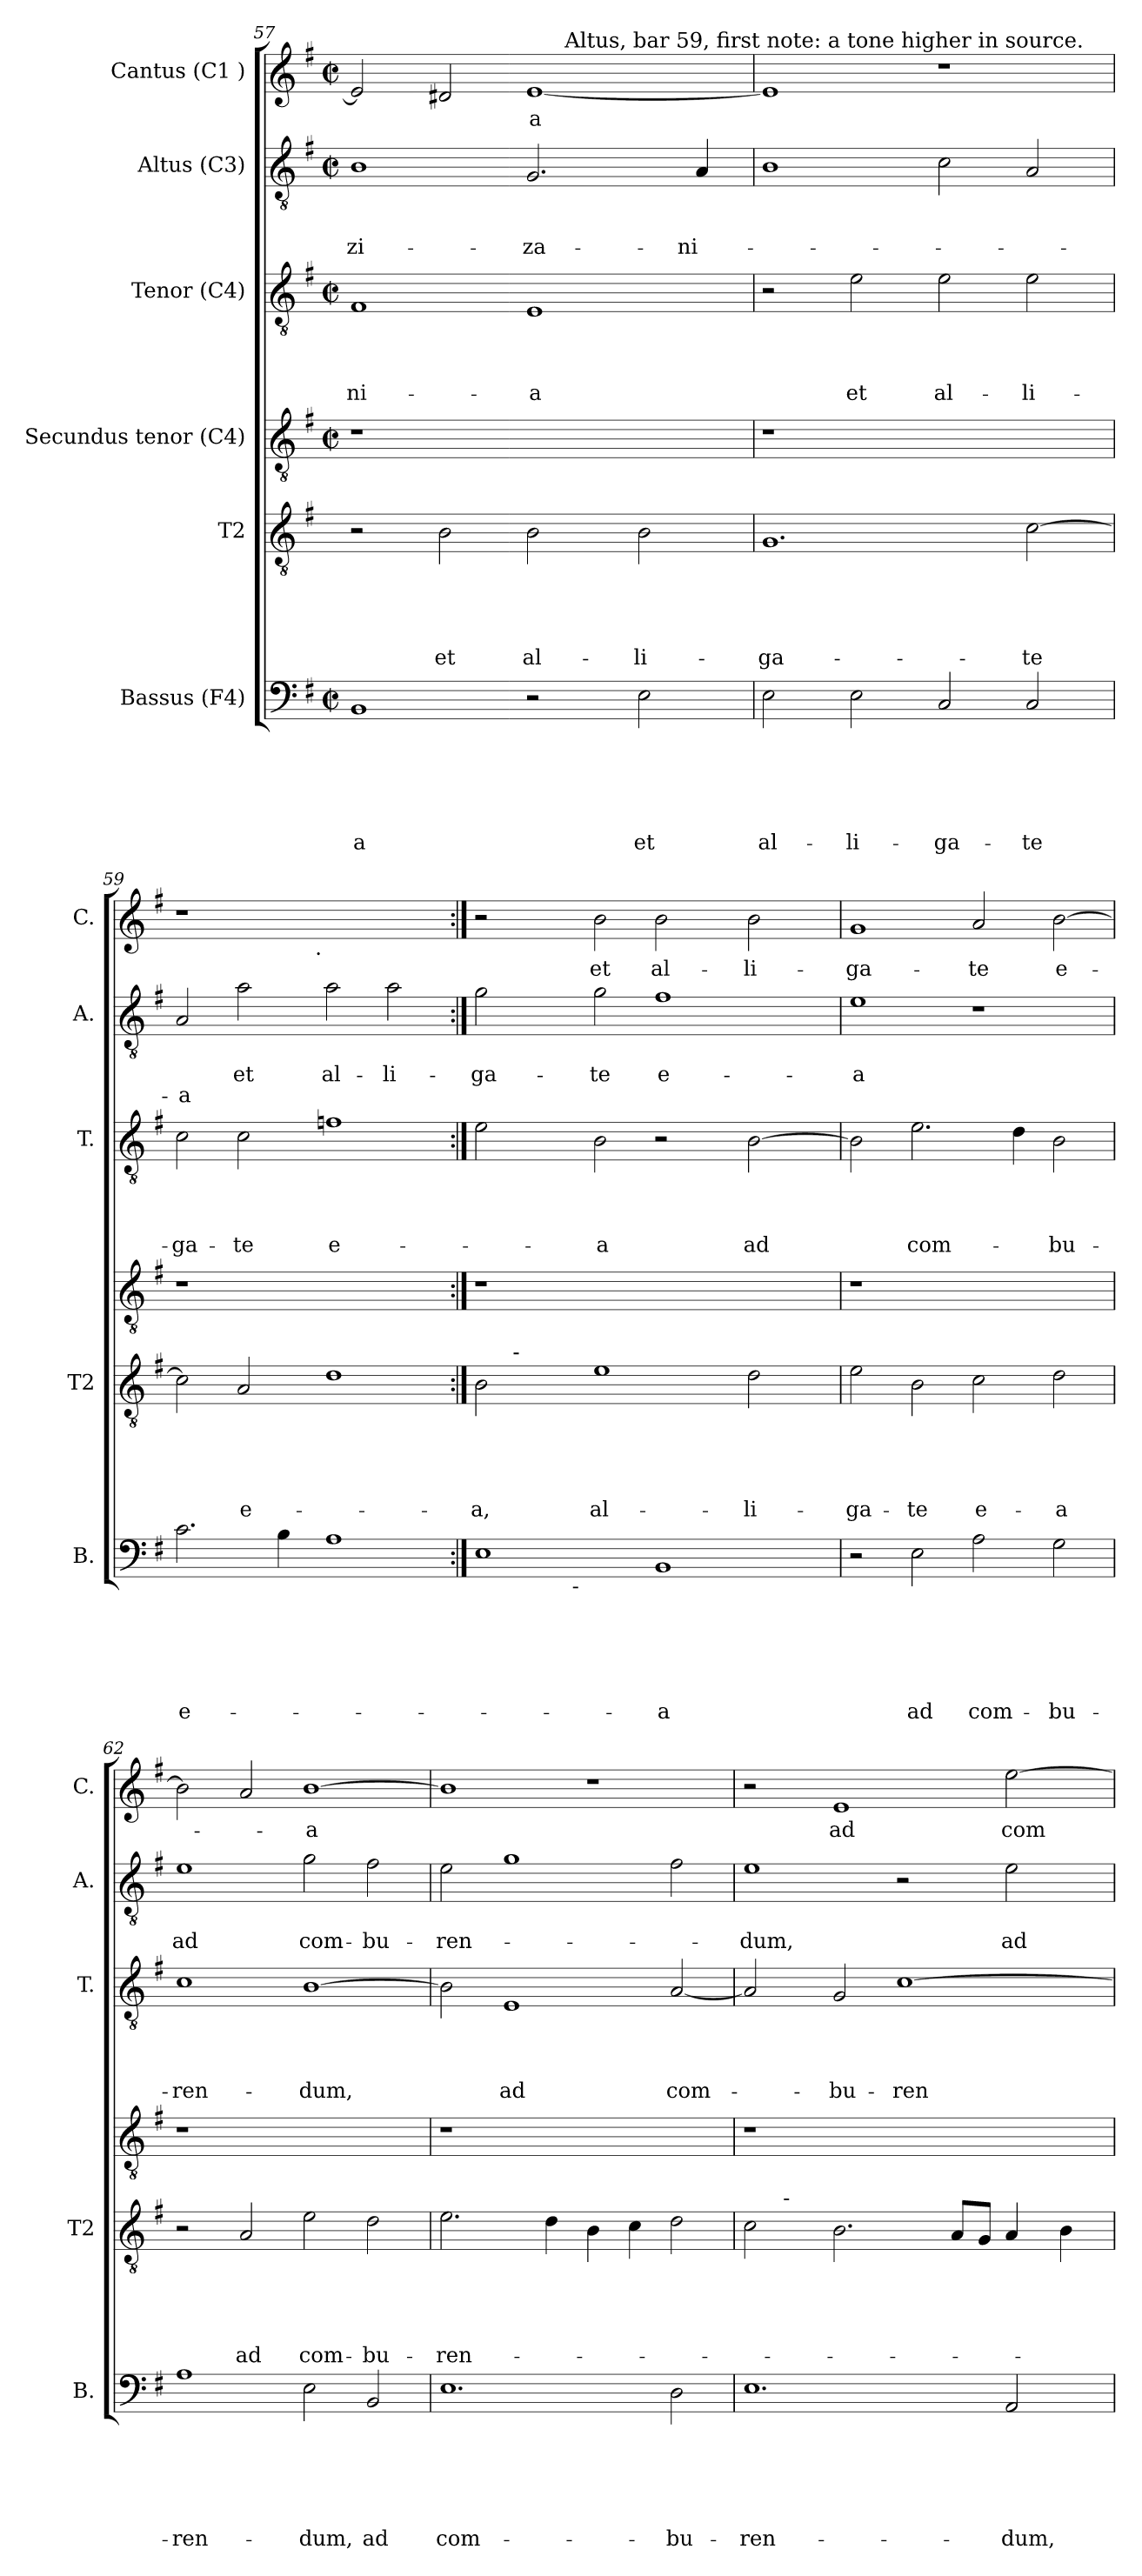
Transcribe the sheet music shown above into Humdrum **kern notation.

**kern	**text	**text	**text	**text	**text	**text	**kern	**text	**text	**text	**text	**text	**kern	**kern	**text	**text	**text	**text	**kern	**text	**text	**text	**kern	**text
*part6	*part6	*part6	*part6	*part6	*part6	*part6	*part5	*part5	*part5	*part5	*part5	*part5	*part4	*part3	*part3	*part3	*part3	*part3	*part2	*part2	*part2	*part2	*part1	*part1
*staff6	*staff6	*staff6	*staff6	*staff6	*staff6	*staff6	*staff5	*staff5	*staff5	*staff5	*staff5	*staff5	*staff4	*staff3	*staff3	*staff3	*staff3	*staff3	*staff2	*staff2	*staff2	*staff2	*staff1	*staff1
*I"Bassus (F4)	*	*	*	*	*	*	*I"T2	*	*	*	*	*	*I"Secundus tenor (C4)	*I"Tenor (C4)	*	*	*	*	*I"Altus (C3)	*	*	*	*I"Cantus (C1 )	*
*I'B.	*	*	*	*	*	*	*I'T2	*	*	*	*	*	*	*I'T.	*	*	*	*	*I'A.	*	*	*	*I'C.	*
*clefF4	*	*	*	*	*	*	*clefGv2	*	*	*	*	*	*clefGv2	*clefGv2	*	*	*	*	*clefGv2	*	*	*	*clefG2	*
*k[f#]	*	*	*	*	*	*	*k[f#]	*	*	*	*	*	*k[f#]	*k[f#]	*	*	*	*	*k[f#]	*	*	*	*k[f#]	*
*G:	*	*	*	*	*	*	*G:	*	*	*	*	*	*G:	*G:	*	*	*	*	*G:	*	*	*	*G:	*
*M2/2	*	*	*	*	*	*	*	*	*	*	*	*	*M2/2	*M2/2	*	*	*	*	*M2/2	*	*	*	*M2/2	*
*met(c|)	*	*	*	*	*	*	*	*	*	*	*	*	*met(c|)	*met(c|)	*	*	*	*	*met(c|)	*	*	*	*met(c|)	*
=57	=57	=57	=57	=57	=57	=57	=57	=57	=57	=57	=57	=57	=57	=57	=57	=57	=57	=57	=57	=57	=57	=57	=57	=57
!	!	!	!	!	!	!LO:LY:b:rj	!	!	!	!	!	!	!	!	!	!	!	!LO:LY:b	!	!	!	!LO:LY:b	!	!
*	*	*	*	*	*	*	*	*	*	*	*	*	*	*	*	*	*	*	*	*	*	*	*^	*
1BB	.	.	.	.	.	-a	2r	.	.	.	.	.	1r	1F#	.	.	.	-ni-	1B	.	.	zi-	2e/]	1ryy	.
!	!	!	!	!	!	!	!	!	!	!	!	!LO:LY:b	!	!	!	!	!	!	!	!	!	!	!	!	!
.	.	.	.	.	.	.	2B\	.	.	.	.	et	.	.	.	.	.	.	.	.	.	.	2d#/	.	.
!	!	!	!	!	!	!	!	!	!	!	!	!LO:LY:b	!	!	!	!	!	!LO:LY:b:rj	!	!	!	!LO:LY:b	!	!	!LO:LY:b:rj
2r	.	.	.	.	.	.	2B\	.	.	.	.	al-	1ryy	1E	.	.	.	-a	2.G/	.	.	-za-	[<1e	8ryy	-a
!	!	!	!	!	!	!	!	!	!	!	!	!	!	!	!	!	!	!	!	!	!	!	!	!LO:TX:a:t=Altus, bar 59, first note&colon; a tone higher in source.	!
.	.	.	.	.	.	.	.	.	.	.	.	.	.	.	.	.	.	.	.	.	.	.	.	2..ryy	.
!	!	!	!	!	!	!LO:LY:b	!	!	!	!	!	!LO:LY:b	!	!	!	!	!	!	!	!	!	!	!	!	!
2E\	.	.	.	.	.	et	2B\	.	.	.	.	-li-	.	.	.	.	.	.	.	.	.	.	.	.	.
!	!	!	!	!	!	!	!	!	!	!	!	!	!	!	!	!	!	!	!	!	!	!LO:LY:b	!	!	!
.	.	.	.	.	.	.	.	.	.	.	.	.	.	.	.	.	.	.	4A/	.	.	-ni-	.	.	.
=58	=58	=58	=58	=58	=58	=58	=58	=58	=58	=58	=58	=58	=58	=58	=58	=58	=58	=58	=58	=58	=58	=58	=58	=58	=58
!	!	!	!	!	!	!LO:LY:b	!	!	!	!	!	!LO:LY:b	!	!	!	!	!	!	!	!	!	!	!	!	!
*	*	*	*	*	*	*	*	*	*	*	*	*	*	*	*	*	*	*	*	*	*	*	*v	*v	*
2E\	.	.	.	.	.	al-	1.G	.	.	.	.	-ga-	1r	2r	.	.	.	.	1B	.	.	.	1e]	.
!	!	!	!	!	!	!LO:LY:b	!	!	!	!	!	!	!	!	!	!	!	!LO:LY:b	!	!	!	!	!	!
2E\	.	.	.	.	.	-li-	.	.	.	.	.	.	.	2e\	.	.	.	et	.	.	.	.	.	.
!	!	!	!	!	!	!LO:LY:b	!	!	!	!	!	!	!	!	!	!	!	!LO:LY:b	!	!	!	!	!	!
2C/	.	.	.	.	.	-ga-	.	.	.	.	.	.	1ryy	2e\	.	.	.	al-	2c\	.	.	.	1r	.
!	!	!	!	!	!	!LO:LY:b	!	!	!	!	!	!LO:LY:b	!	!	!	!	!	!LO:LY:b	!	!	!	!	!	!
2C/	.	.	.	.	.	-te	[>2c\	.	.	.	.	-te	.	2e\	.	.	.	-li-	2A/	.	.	.	.	.
=59	=59	=59	=59	=59	=59	=59	=59	=59	=59	=59	=59	=59	=59	=59	=59	=59	=59	=59	=59	=59	=59	=59	=59	=59
!	!	!	!	!	!	!LO:LY:b:rj	!	!	!	!	!	!	!	!	!	!	!	!LO:LY:b	!	!	!	!LO:LY:b	!	!
*	*	*	*	*	*	*	*	*	*	*	*	*	*	*	*	*	*	*	*	*	*	*	*^	*
2.c\	.	.	.	.	.	e-	2c\]	.	.	.	.	.	1r	2c\	.	.	.	-ga-	2A/	.	.	-a	1r	2ryy	.
!	!	!	!	!	!	!	!	!	!	!	!	!LO:LY:b:rj	!	!	!	!	!	!LO:LY:b	!	!	!LO:LY:b	!	!	!	!
.	.	.	.	.	.	.	2A/	.	.	.	.	e-	.	2c\	.	.	.	-te	2a\	.	-et	.	.	4...ryy	.
4B\	.	.	.	.	.	.	.	.	.	.	.	.	.	.	.	.	.	.	.	.	.	.	.	.	.
!	!	!	!	!	!	!	!	!	!	!	!	!	!	!	!	!	!	!	!	!	!	!	!	!LO:TX:b:t=.	!
.	.	.	.	.	.	.	.	.	.	.	.	.	.	.	.	.	.	.	.	.	.	.	.	1ryy	.
!	!	!	!	!	!	!	!	!	!	!	!	!	!	!	!	!	!	!LO:LY:b:rj	!	!	!LO:LY:b	!	!	!	!
1A	.	.	.	.	.	.	1d	.	.	.	.	.	1ryy	1f	.	.	.	e-	2a\	.	al-	.	1ryy	.	.
!	!	!	!	!	!	!	!	!	!	!	!	!	!	!	!	!	!	!	!	!	!LO:LY:b	!	!	!	!
.	.	.	.	.	.	.	.	.	.	.	.	.	.	.	.	.	.	.	2a\	.	-li-	.	.	.	.
.	.	.	.	.	.	.	.	.	.	.	.	.	.	.	.	.	.	.	.	.	.	.	.	32ryy	.
!!LO:PB:g=z
=60:|!	=60:|!	=60:|!	=60:|!	=60:|!	=60:|!	=60:|!	=60:|!	=60:|!	=60:|!	=60:|!	=60:|!	=60:|!	=60:|!	=60:|!	=60:|!	=60:|!	=60:|!	=60:|!	=60:|!	=60:|!	=60:|!	=60:|!	=60:|!	=60:|!	=60:|!
!LO:TX:a:t=-	!	!	!	!	!	!	!	!	!	!	!	!	!	!	!	!	!	!	!	!	!	!	!	!	!
!	!	!	!	!	!	!	!	!	!	!	!	!LO:LY:b	!	!	!	!	!	!	!	!	!LO:LY:b	!	!	!	!
*^	*	*	*	*	*	*	*^	*	*	*	*	*	*	*	*	*	*	*	*	*	*	*	*v	*v	*
1E	4ryy	.	.	.	.	.	.	2B\	8ryy	.	.	.	.	-a,	1r	2e\	.	.	.	.	2g\	.	-ga-	.	2r	.
.	.	.	.	.	.	.	.	.	32ryy	.	.	.	.	.	.	.	.	.	.	.	.	.	.	.	.	.
!	!	!	!	!	!	!	!	!	!LO:TX:a:t=-	!	!	!	!	!	!	!	!	!	!	!	!	!	!	!	!	!
.	.	.	.	.	.	.	.	.	1ryy	.	.	.	.	.	.	.	.	.	.	.	.	.	.	.	.	.
.	8ryy	.	.	.	.	.	.	.	.	.	.	.	.	.	.	.	.	.	.	.	.	.	.	.	.	.
.	32ryy	.	.	.	.	.	.	.	.	.	.	.	.	.	.	.	.	.	.	.	.	.	.	.	.	.
!	!LO:TX:b:t=-	!	!	!	!	!	!	!	!	!	!	!	!	!	!	!	!	!	!	!	!	!	!	!	!	!
.	1ryy	.	.	.	.	.	.	.	.	.	.	.	.	.	.	.	.	.	.	.	.	.	.	.	.	.
!	!	!	!	!	!	!	!	!	!	!	!	!	!	!LO:LY:b	!	!	!	!	!	!LO:LY:b	!	!	!LO:LY:b	!	!	!LO:LY:b
.	.	.	.	.	.	.	.	1e	.	.	.	.	.	al-	.	2B\	.	.	.	-a	2g\	.	-te	.	2b\	et
!	!	!	!	!	!	!	!LO:LY:b:rj	!	!	!	!	!	!	!	!	!	!	!	!	!	!	!	!LO:LY:b:rj	!	!	!LO:LY:b
1BB	.	.	.	.	.	.	-a	.	.	.	.	.	.	.	1ryy	2r	.	.	.	.	1f#	.	e-	.	2b\	al-
.	.	.	.	.	.	.	.	.	2ryy	.	.	.	.	.	.	.	.	.	.	.	.	.	.	.	.	.
.	2ryy	.	.	.	.	.	.	.	.	.	.	.	.	.	.	.	.	.	.	.	.	.	.	.	.	.
!	!	!	!	!	!	!	!	!	!	!	!	!	!	!LO:LY:b	!	!	!	!	!	!LO:LY:b	!	!	!	!	!	!LO:LY:b
.	.	.	.	.	.	.	.	2d\	.	.	.	.	.	-li-	.	[>2B\	.	.	.	ad	.	.	.	.	2b\	-li-
.	.	.	.	.	.	.	.	.	4ryy	.	.	.	.	.	.	.	.	.	.	.	.	.	.	.	.	.
.	16.ryy	.	.	.	.	.	.	.	16.ryy	.	.	.	.	.	.	.	.	.	.	.	.	.	.	.	.	.
=61	=61	=61	=61	=61	=61	=61	=61	=61	=61	=61	=61	=61	=61	=61	=61	=61	=61	=61	=61	=61	=61	=61	=61	=61	=61	=61
!	!	!	!	!	!	!	!	!	!	!	!	!	!	!LO:LY:b	!	!	!	!	!	!	!	!	!LO:LY:b:rj	!	!	!LO:LY:b
*v	*v	*	*	*	*	*	*	*	*	*	*	*	*	*	*	*	*	*	*	*	*	*	*	*	*	*
*	*	*	*	*	*	*	*v	*v	*	*	*	*	*	*	*	*	*	*	*	*	*	*	*	*	*
2r	.	.	.	.	.	.	2e\	.	.	.	.	-ga-	1r	2B\]	.	.	.	.	1e	.	-a	.	1g	-ga-
!	!	!	!	!	!	!LO:LY:b	!	!	!	!	!	!LO:LY:b	!	!	!	!	!	!LO:LY:b	!	!	!	!	!	!
2E\	.	.	.	.	.	ad	2B\	.	.	.	.	-te	.	2.e\	.	.	.	com-	.	.	.	.	.	.
!	!	!	!	!	!	!LO:LY:b	!	!	!	!	!	!LO:LY:b	!	!	!	!	!	!	!	!	!	!	!	!LO:LY:b
2A\	.	.	.	.	.	com-	2c\	.	.	.	.	e-	1ryy	.	.	.	.	.	1r	.	.	.	2a/	-te
.	.	.	.	.	.	.	.	.	.	.	.	.	.	4d\	.	.	.	.	.	.	.	.	.	.
!	!	!	!	!	!	!LO:LY:b	!	!	!	!	!	!LO:LY:b	!	!	!	!	!	!LO:LY:b	!	!	!	!	!	!LO:LY:b:rj
2G\	.	.	.	.	.	-bu-	2d\	.	.	.	.	-a	.	2B\	.	.	.	-bu-	.	.	.	.	[>2b\	e-
=62	=62	=62	=62	=62	=62	=62	=62	=62	=62	=62	=62	=62	=62	=62	=62	=62	=62	=62	=62	=62	=62	=62	=62	=62
!	!	!	!	!	!	!LO:LY:b	!	!	!	!	!	!	!	!	!	!	!	!LO:LY:b	!	!	!LO:LY:b	!	!	!
1A	.	.	.	.	.	-ren-	2r	.	.	.	.	.	1r	1c	.	.	.	-ren-	1e	.	ad	.	2b\]	.
!	!	!	!	!	!	!	!	!	!	!	!	!LO:LY:b	!	!	!	!	!	!	!	!	!	!	!	!
.	.	.	.	.	.	.	2A/	.	.	.	.	ad	.	.	.	.	.	.	.	.	.	.	2a/	.
!	!	!	!	!	!	!LO:LY:b	!	!	!	!	!	!LO:LY:b	!	!	!	!	!	!LO:LY:b	!	!	!LO:LY:b	!	!	!LO:LY:b:rj
2E\	.	.	.	.	.	-dum,	2e\	.	.	.	.	com-	1ryy	[>1B	.	.	.	-dum,	2g\	.	com-	.	[>1b	-a
!	!	!	!	!	!	!LO:LY:b	!	!	!	!	!	!LO:LY:b	!	!	!	!	!	!	!	!	!LO:LY:b	!	!	!
2BB/	.	.	.	.	.	ad	2d\	.	.	.	.	-bu-	.	.	.	.	.	.	2f#\	.	-bu-	.	.	.
=63	=63	=63	=63	=63	=63	=63	=63	=63	=63	=63	=63	=63	=63	=63	=63	=63	=63	=63	=63	=63	=63	=63	=63	=63
!	!	!	!	!	!	!LO:LY:b	!	!	!	!	!	!LO:LY:b	!	!	!	!	!	!	!	!	!LO:LY:b	!	!	!
1.E	.	.	.	.	.	com-	2.e\	.	.	.	.	-ren-	1r	2B\]	.	.	.	.	2e\	.	-ren-	.	1b]	.
!	!	!	!	!	!	!	!	!	!	!	!	!	!	!	!	!	!	!LO:LY:b	!	!	!	!	!	!
.	.	.	.	.	.	.	.	.	.	.	.	.	.	1E	.	.	.	ad	1g	.	.	.	.	.
.	.	.	.	.	.	.	4d\	.	.	.	.	.	.	.	.	.	.	.	.	.	.	.	.	.
.	.	.	.	.	.	.	4B\	.	.	.	.	.	1ryy	.	.	.	.	.	.	.	.	.	1r	.
.	.	.	.	.	.	.	4c\	.	.	.	.	.	.	.	.	.	.	.	.	.	.	.	.	.
!	!	!	!	!	!	!LO:LY:b	!	!	!	!	!	!	!	!	!	!	!	!LO:LY:b	!	!	!	!	!	!
2D\	.	.	.	.	.	-bu-	2d\	.	.	.	.	.	.	[<2A/	.	.	.	com-	2f#\	.	.	.	.	.
!!LO:LB:g=z
=64	=64	=64	=64	=64	=64	=64	=64	=64	=64	=64	=64	=64	=64	=64	=64	=64	=64	=64	=64	=64	=64	=64	=64	=64
!	!	!	!	!	!	!LO:LY:b	!	!	!	!	!	!	!	!	!	!	!	!	!	!	!LO:LY:b	!	!	!
*	*	*	*	*	*	*	*^	*	*	*	*	*	*	*	*	*	*	*	*	*	*	*	*	*
1.E	.	.	.	.	.	-ren-	2c\	8ryy	.	.	.	.	.	1r	2A/]	.	.	.	.	1e	.	-dum,	.	2r	.
.	.	.	.	.	.	.	.	32ryy	.	.	.	.	.	.	.	.	.	.	.	.	.	.	.	.	.
!	!	!	!	!	!	!	!	!LO:TX:a:t=-	!	!	!	!	!	!	!	!	!	!	!	!	!	!	!	!	!
.	.	.	.	.	.	.	.	1ryy	.	.	.	.	.	.	.	.	.	.	.	.	.	.	.	.	.
!	!	!	!	!	!	!	!	!	!	!	!	!	!	!	!	!	!	!	!LO:LY:b	!	!	!	!	!	!LO:LY:b
.	.	.	.	.	.	.	2.B\	.	.	.	.	.	.	.	2G/	.	.	.	-bu-	.	.	.	.	1e	ad
!	!	!	!	!	!	!	!	!	!	!	!	!	!	!	!	!	!	!	!LO:LY:b	!	!	!	!	!	!
.	.	.	.	.	.	.	.	.	.	.	.	.	.	1ryy	[>1c	.	.	.	-ren-	2r	.	.	.	.	.
.	.	.	.	.	.	.	.	2ryy	.	.	.	.	.	.	.	.	.	.	.	.	.	.	.	.	.
.	.	.	.	.	.	.	8A/L	.	.	.	.	.	.	.	.	.	.	.	.	.	.	.	.	.	.
.	.	.	.	.	.	.	8G/J	.	.	.	.	.	.	.	.	.	.	.	.	.	.	.	.	.	.
!	!	!	!	!	!	!LO:LY:b	!	!	!	!	!	!	!	!	!	!	!	!	!	!	!	!LO:LY:b	!	!	!LO:LY:b
2AA/	.	.	.	.	.	-dum,	4A/	.	.	.	.	.	.	.	.	.	.	.	.	2e\	.	ad	.	[>2ee\	com-
.	.	.	.	.	.	.	.	4ryy	.	.	.	.	.	.	.	.	.	.	.	.	.	.	.	.	.
.	.	.	.	.	.	.	4B\	.	.	.	.	.	.	.	.	.	.	.	.	.	.	.	.	.	.
.	.	.	.	.	.	.	.	16.ryy	.	.	.	.	.	.	.	.	.	.	.	.	.	.	.	.	.
*	*	*	*	*	*	*	*v	*v	*	*	*	*	*	*	*	*	*	*	*	*	*	*	*	*	*
=	=	=	=	=	=	=	=	=	=	=	=	=	=	=	=	=	=	=	=	=	=	=	=	=
*-	*-	*-	*-	*-	*-	*-	*-	*-	*-	*-	*-	*-	*-	*-	*-	*-	*-	*-	*-	*-	*-	*-	*-	*-
